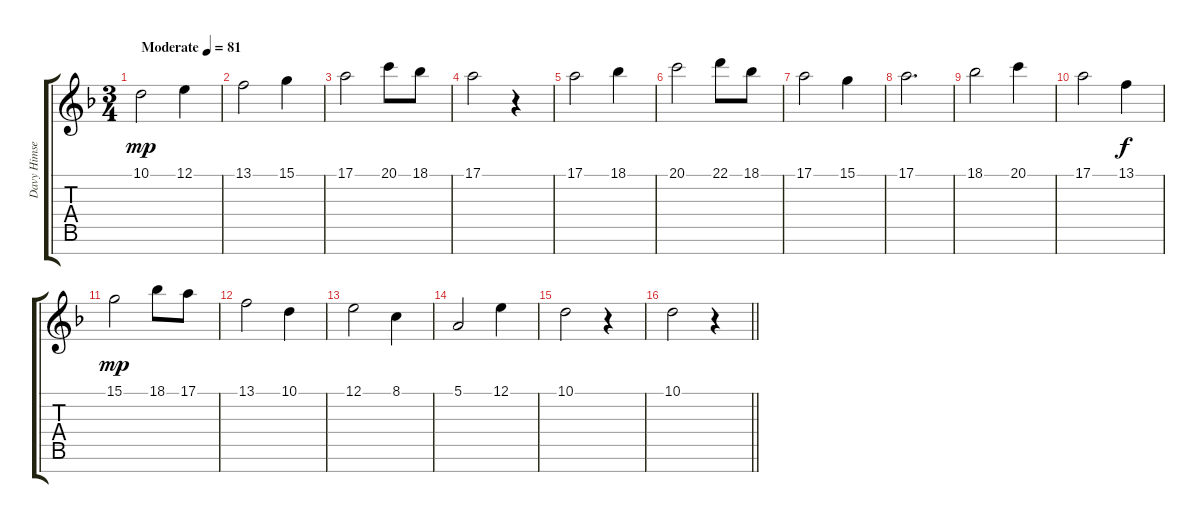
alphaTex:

\track ("Davy Himself" "Davy Himse") {instrument churchorgan}
\staff {score tabs}
\tuning (E4 B3 G3 D3 A2 E2 B1) {hide}
\ts (3 4)
\tempo (81 "Moderate")
\clef g2
\ks dminor
10.1.2{dy mp volume 10 instrument musicbox} 12.1.4 |
13.1.2 15.1.4 |
17.1.2 20.1.8 18.1.8 |
17.1.2 r.4 |
17.1.2 18.1.4 |
20.1.2 22.1.8 18.1.8 |
17.1.2 15.1.4 |
17.1.2{d} |
18.1.2 20.1.4 |
17.1.2 13.1.4{dy f} |
15.1.2{dy mp} 18.1.8 17.1.8 |
13.1.2 10.1.4 |
12.1.2 8.1.4 |
5.1.2 12.1.4 |
10.1.2 r.4 |
\barLineRight lightlight
10.1.2 r.4
